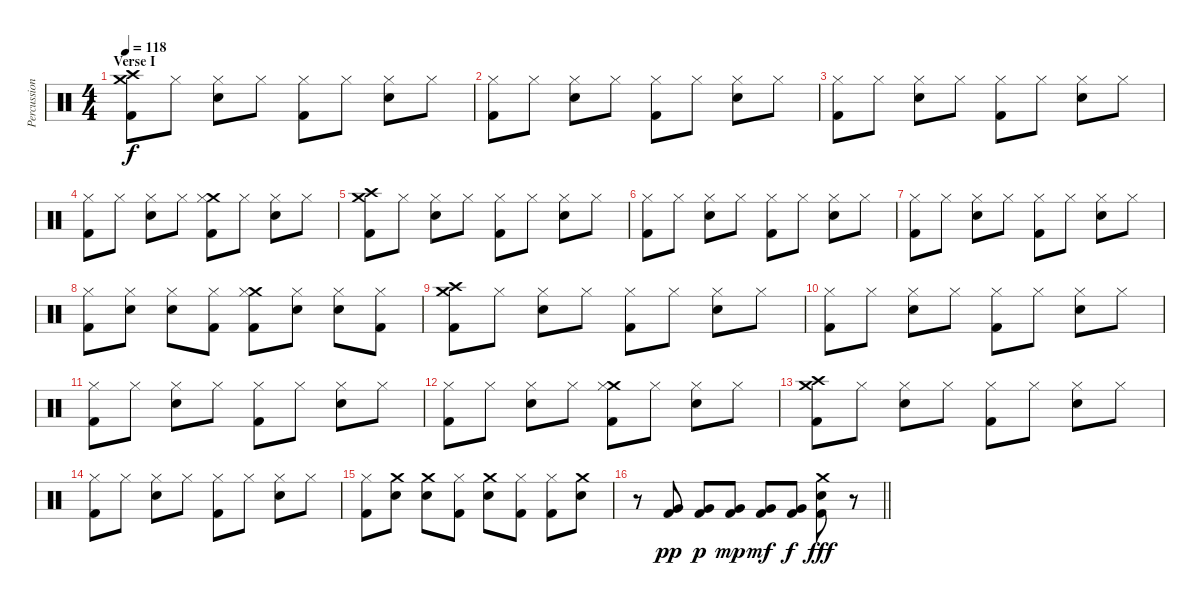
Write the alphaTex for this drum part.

\track ("Percussion" "Percussion") {instrument percussion}
\staff {score}
\articulation defaults
\ts (4 4)
\section ("" "Verse I")
\tempo 118
\clef neutral
\ks c
("Crash high (hit)" "Crash medium (hit)" "Kick (hit) 2").8{dy f} "Hi-Hat (closed)".8 ("Hi-Hat (closed)" "Electric Snare (hit)").8 "Hi-Hat (closed)".8 ("Hi-Hat (closed)" "Kick (hit) 2").8 "Hi-Hat (closed)".8 ("Hi-Hat (closed)" "Electric Snare (hit)").8 "Hi-Hat (closed)".8 |
("Hi-Hat (closed)" "Kick (hit) 2").8 "Hi-Hat (closed)".8 ("Hi-Hat (closed)" "Electric Snare (hit)").8 "Hi-Hat (closed)".8 ("Hi-Hat (closed)" "Kick (hit) 2").8 "Hi-Hat (closed)".8 ("Hi-Hat (closed)" "Electric Snare (hit)").8 "Hi-Hat (closed)".8 |
("Hi-Hat (closed)" "Kick (hit) 2").8 "Hi-Hat (closed)".8 ("Hi-Hat (closed)" "Electric Snare (hit)").8 "Hi-Hat (closed)".8 ("Hi-Hat (closed)" "Kick (hit) 2").8 "Hi-Hat (closed)".8 ("Hi-Hat (closed)" "Electric Snare (hit)").8 "Hi-Hat (closed)".8 |
("Hi-Hat (closed)" "Kick (hit) 2").8 "Hi-Hat (closed)".8 ("Hi-Hat (closed)" "Electric Snare (hit)").8 "Hi-Hat (closed)".8 ("Crash medium (hit)" "Hi-Hat (closed)" "Kick (hit) 2").8 "Hi-Hat (closed)".8 ("Hi-Hat (closed)" "Electric Snare (hit)").8 "Hi-Hat (closed)".8 |
("Crash high (hit)" "Crash medium (hit)" "Kick (hit) 2").8 "Hi-Hat (closed)".8 ("Hi-Hat (closed)" "Electric Snare (hit)").8 "Hi-Hat (closed)".8 ("Hi-Hat (closed)" "Kick (hit) 2").8 "Hi-Hat (closed)".8 ("Hi-Hat (closed)" "Electric Snare (hit)").8 "Hi-Hat (closed)".8 |
("Hi-Hat (closed)" "Kick (hit) 2").8 "Hi-Hat (closed)".8 ("Hi-Hat (closed)" "Electric Snare (hit)").8 "Hi-Hat (closed)".8 ("Hi-Hat (closed)" "Kick (hit) 2").8 "Hi-Hat (closed)".8 ("Hi-Hat (closed)" "Electric Snare (hit)").8 "Hi-Hat (closed)".8 |
("Hi-Hat (closed)" "Kick (hit) 2").8 "Hi-Hat (closed)".8 ("Hi-Hat (closed)" "Electric Snare (hit)").8 "Hi-Hat (closed)".8 ("Hi-Hat (closed)" "Kick (hit) 2").8 "Hi-Hat (closed)".8 ("Hi-Hat (closed)" "Electric Snare (hit)").8 "Hi-Hat (closed)".8 |
("Hi-Hat (closed)" "Kick (hit) 2").8 ("Hi-Hat (closed)" "Electric Snare (hit)").8 ("Hi-Hat (closed)" "Electric Snare (hit)").8 ("Hi-Hat (closed)" "Kick (hit) 2").8 ("Crash medium (hit)" "Hi-Hat (closed)" "Kick (hit) 2").8 ("Hi-Hat (closed)" "Electric Snare (hit)").8 ("Hi-Hat (closed)" "Electric Snare (hit)").8 ("Hi-Hat (closed)" "Kick (hit) 2").8 |
("Crash high (hit)" "Crash medium (hit)" "Kick (hit) 2").8 "Hi-Hat (closed)".8 ("Hi-Hat (closed)" "Electric Snare (hit)").8 "Hi-Hat (closed)".8 ("Hi-Hat (closed)" "Kick (hit) 2").8 "Hi-Hat (closed)".8 ("Hi-Hat (closed)" "Electric Snare (hit)").8 "Hi-Hat (closed)".8 |
("Hi-Hat (closed)" "Kick (hit) 2").8 "Hi-Hat (closed)".8 ("Hi-Hat (closed)" "Electric Snare (hit)").8 "Hi-Hat (closed)".8 ("Hi-Hat (closed)" "Kick (hit) 2").8 "Hi-Hat (closed)".8 ("Hi-Hat (closed)" "Electric Snare (hit)").8 "Hi-Hat (closed)".8 |
("Hi-Hat (closed)" "Kick (hit) 2").8 "Hi-Hat (closed)".8 ("Hi-Hat (closed)" "Electric Snare (hit)").8 "Hi-Hat (closed)".8 ("Hi-Hat (closed)" "Kick (hit) 2").8 "Hi-Hat (closed)".8 ("Hi-Hat (closed)" "Electric Snare (hit)").8 "Hi-Hat (closed)".8 |
("Hi-Hat (closed)" "Kick (hit) 2").8 "Hi-Hat (closed)".8 ("Hi-Hat (closed)" "Electric Snare (hit)").8 "Hi-Hat (closed)".8 ("Crash medium (hit)" "Hi-Hat (closed)" "Kick (hit) 2").8 "Hi-Hat (closed)".8 ("Hi-Hat (closed)" "Electric Snare (hit)").8 "Hi-Hat (closed)".8 |
("Crash high (hit)" "Crash medium (hit)" "Kick (hit) 2").8 "Hi-Hat (closed)".8 ("Hi-Hat (closed)" "Electric Snare (hit)").8 "Hi-Hat (closed)".8 ("Hi-Hat (closed)" "Kick (hit) 2").8 "Hi-Hat (closed)".8 ("Hi-Hat (closed)" "Electric Snare (hit)").8 "Hi-Hat (closed)".8 |
("Hi-Hat (closed)" "Kick (hit) 2").8 "Hi-Hat (closed)".8 ("Hi-Hat (closed)" "Electric Snare (hit)").8 "Hi-Hat (closed)".8 ("Hi-Hat (closed)" "Kick (hit) 2").8 "Hi-Hat (closed)".8 ("Hi-Hat (closed)" "Electric Snare (hit)").8 "Hi-Hat (closed)".8 |
("Hi-Hat (closed)" "Kick (hit) 2").8 ("Crash medium (hit)" "Electric Snare (hit)").8 ("Crash medium (hit)" "Electric Snare (hit)").8 ("Hi-Hat (closed)" "Kick (hit) 2").8 ("Crash medium (hit)" "Electric Snare (hit)").8 ("Hi-Hat (closed)" "Kick (hit) 2").8 ("Hi-Hat (closed)" "Kick (hit) 2").8 ("Crash medium (hit)" "Electric Snare (hit)").8 |
\barLineRight lightlight
r.8 ("Very Low Tom (hit)" "Kick (hit) 2").8{dy pp} ("Very Low Tom (hit)" "Kick (hit) 2").8{dy p} ("Very Low Tom (hit)" "Kick (hit) 2").8{dy mp} ("Very Low Tom (hit)" "Kick (hit) 2").8{dy mf} ("Very Low Tom (hit)" "Kick (hit) 2").8{dy f} ("Crash medium (hit)" "Electric Snare (hit)" "Kick (hit) 2").8{dy fff} r.8
